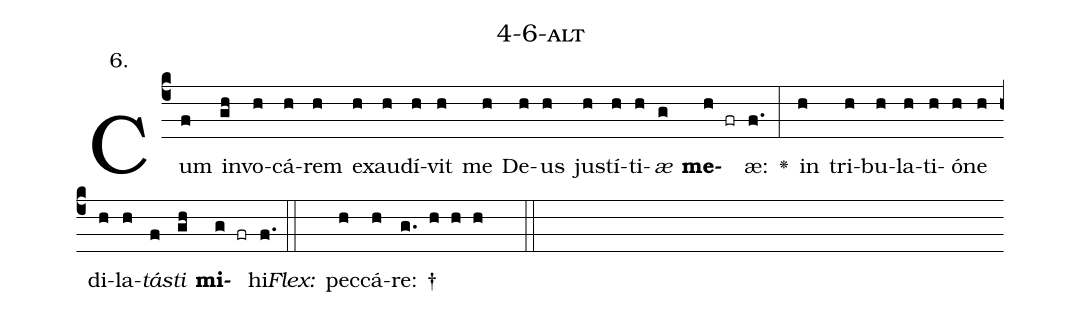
name: 4-6-alt;
annotation: 6.;
%%
(c4)Cum(f) in(gh)vo(h)cá(h)rem(h) ex(h)au(h)dí(h)vit(h) me(h) De(h)us(h) jus(h)tí(h)ti(h)<i>æ</i>(g) <b>me</b>(h fr)æ:(f.) <v>\greheightstar</v>(:) in(h) tri(h)bu(h)la(h)ti(h)ó(h)ne(h) di(h)la(h)<i>tás</i>(f)<i>ti</i>(gh) <b>mi</b>(g fr)hi.(f.) (::)
<i>Flex:</i>()  pec(h)cá(h)re: †(g. h h h  ::)

%E(h) u(h) o(f) u(gh) a(g) e.(f.) (::)
